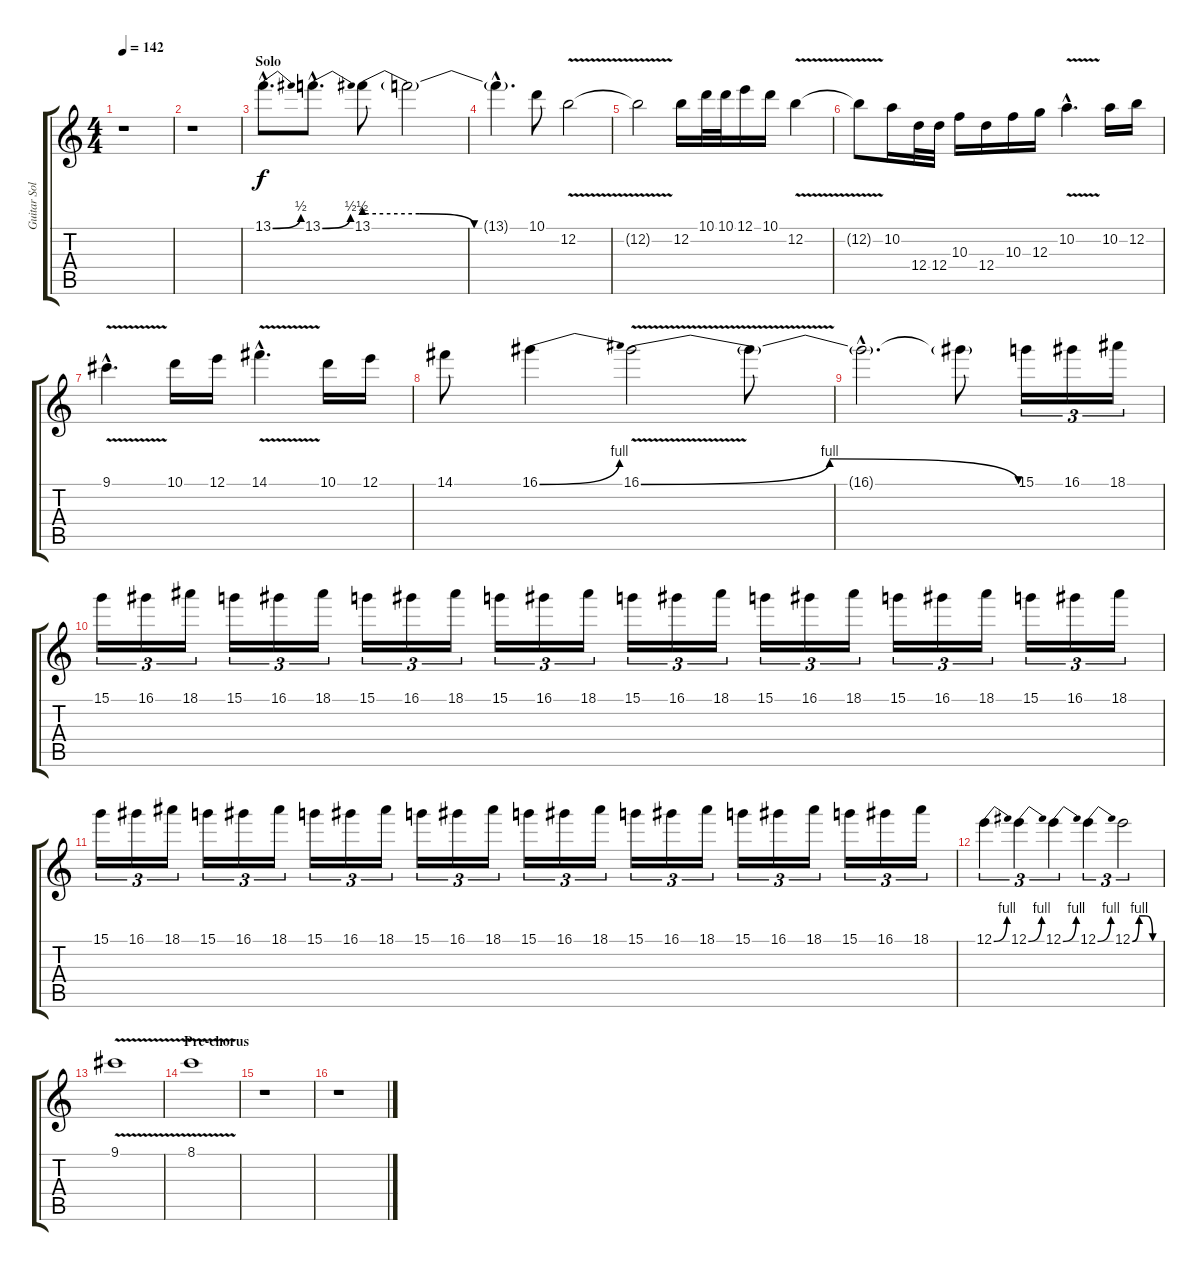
\track ("Guitar Solo" "Guitar Sol") {instrument overdrivenguitar}
\staff {score tabs}
\tuning (E4 B3 G3 D3 A2 E2) {hide}
\ts (4 4)
\tempo 142
\clef g2
\ks c
r.1{dy f} |
r.1 |
\section ("" "Solo")
13.1{be (bend 0 0 60 2) hac}.8{d} 13.1{be (bend 0 0 60 2) hac}.8{d} 13.1{be (custom 0 2 20 2 40 0 60 0)}.8 13.1{t}.2 |
13.1{hac t}.4{d} 10.1.8 12.2{v}.2 |
12.2{t}.2 12.2.16 10.1.32 10.1.32 12.1.16 10.1.16 12.2{v}.4 |
12.2{t}.8 10.2.16 12.4.32 12.4.32 10.3.16 12.4.16 10.3.16 12.3.16 10.2{v hac}.4{d} 10.2.16 12.2.16 |
9.1{v hac}.4{d} 10.1.16 12.1.16 14.1{v hac}.4{d} 10.1.16 12.1.16 |
14.1.8 16.1{be (bend 0 0 60 4)}.4 16.1{be (bendrelease 0 0 15 4 45 4 60 0) v}.2 16.1{t}.8 |
16.1{hac t}.2{d} 16.1{t}.8 15.1.16{tu (3 2)} 16.1.16{tu (3 2)} 18.1.16{tu (3 2)} |
15.1.16{tu (3 2)} 16.1.16{tu (3 2)} 18.1.16{tu (3 2)} 15.1.16{tu (3 2)} 16.1.16{tu (3 2)} 18.1.16{tu (3 2)} 15.1.16{tu (3 2)} 16.1.16{tu (3 2)} 18.1.16{tu (3 2)} 15.1.16{tu (3 2)} 16.1.16{tu (3 2)} 18.1.16{tu (3 2)} 15.1.16{tu (3 2)} 16.1.16{tu (3 2)} 18.1.16{tu (3 2)} 15.1.16{tu (3 2)} 16.1.16{tu (3 2)} 18.1.16{tu (3 2)} 15.1.16{tu (3 2)} 16.1.16{tu (3 2)} 18.1.16{tu (3 2)} 15.1.16{tu (3 2)} 16.1.16{tu (3 2)} 18.1.16{tu (3 2)} |
15.1.16{tu (3 2)} 16.1.16{tu (3 2)} 18.1.16{tu (3 2)} 15.1.16{tu (3 2)} 16.1.16{tu (3 2)} 18.1.16{tu (3 2)} 15.1.16{tu (3 2)} 16.1.16{tu (3 2)} 18.1.16{tu (3 2)} 15.1.16{tu (3 2)} 16.1.16{tu (3 2)} 18.1.16{tu (3 2)} 15.1.16{tu (3 2)} 16.1.16{tu (3 2)} 18.1.16{tu (3 2)} 15.1.16{tu (3 2)} 16.1.16{tu (3 2)} 18.1.16{tu (3 2)} 15.1.16{tu (3 2)} 16.1.16{tu (3 2)} 18.1.16{tu (3 2)} 15.1.16{tu (3 2)} 16.1.16{tu (3 2)} 18.1.16{tu (3 2)} |
12.1{be (bend 0 0 60 4)}.4{tu (3 2)} 12.1{be (bend 0 0 60 4)}.4{tu (3 2)} 12.1{be (bend 0 0 60 4)}.4{tu (3 2)} 12.1{be (bend 0 0 60 4)}.4{tu (3 2)} 12.1{be (custom 0 0 15 4 30 4 45 0 60 0)}.2{tu (3 2)} |
9.1{v}.1 |
\section ("" "Pre-chorus")
8.1{v}.1{volume 11} |
r.1 |
r.1
